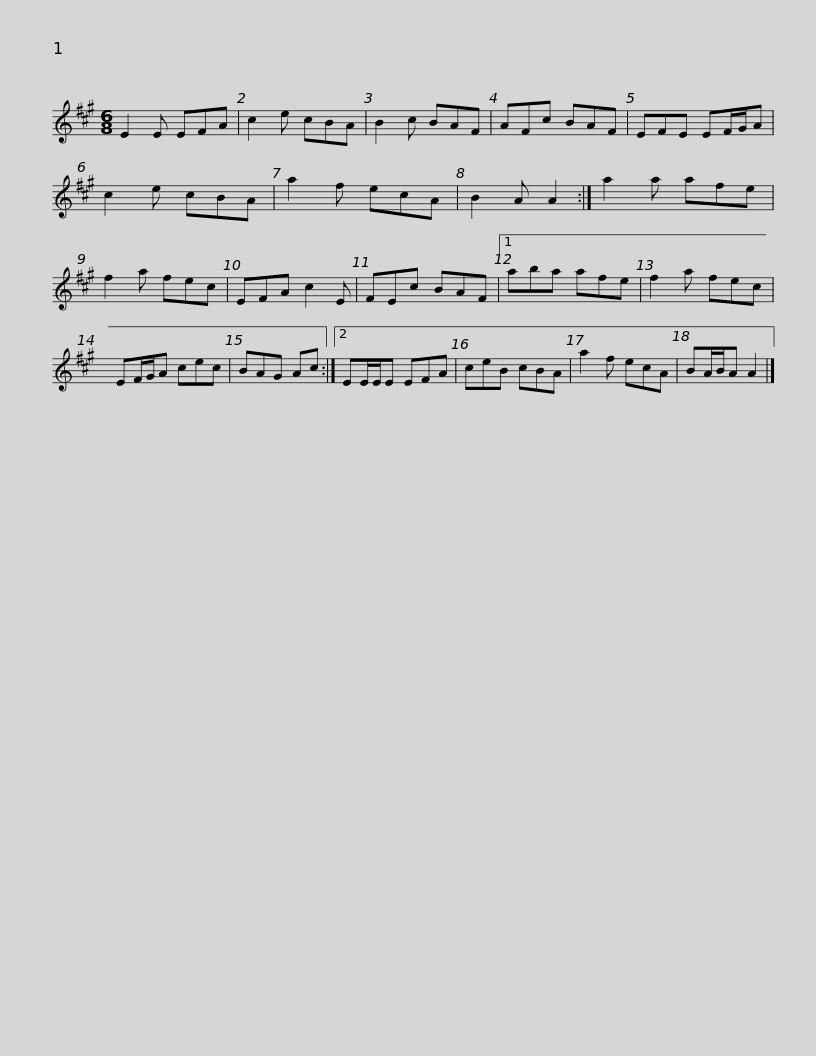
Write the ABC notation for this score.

X:1
L:1/8
M:6/8
I:linebreak $
K:A
V:1 treble
V:1
 E2 E EFA | c2 e cBA | B2 c BAF | AFc BAF | EFE EF/G/A | %5
 c2 e cBA | a2 f ecA | B2 A A2 :|$ a2 a afe | f2 a fec | %10
 EFA c2 E | FEc BAF |1 aba afe | f2 a fec | EF/G/A cec |$ %15
 BAG Ac :|2 EE/E/E EFA | ceB cBA | a2 f ecA | BA/B/A A2 |] %20
